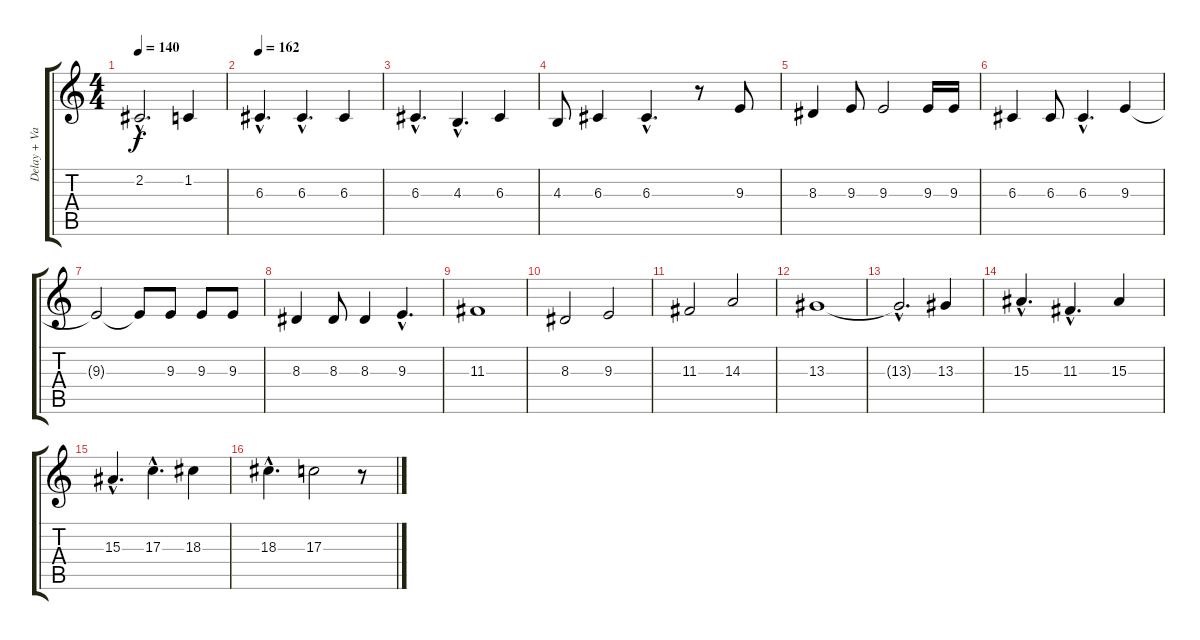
\track ("Delay + Various" "Delay + Va") {instrument pad8sweep}
\staff {score tabs}
\tuning (E4 B3 G3 D3 A2 E2) {hide}
\ts (4 4)
\tempo 140
\clef g2
\ks c
2.2{hac t}.2{d dy f} 1.2.4 |
\section ("" "")
\tempo 162
6.3{hac}.4{d} 6.3{hac}.4{d} 6.3.4 |
6.3{hac}.4{d} 4.3{hac}.4{d} 6.3.4 |
4.3.8 6.3.4 6.3{hac}.4{d} r.8 9.3.8 |
8.3.4 9.3.8 9.3.2 9.3.16 9.3.16 |
6.3.4 6.3.8 6.3{hac}.4{d} 9.3.4 |
9.3{t}.2 9.3{t}.8 9.3.8 9.3.8 9.3.8 |
8.3.4 8.3.8 8.3.4 9.3{hac}.4{d} |
11.3.1 |
8.3.2 9.3.2 |
11.3.2 14.3.2 |
13.3.1 |
13.3{hac t}.2{d} 13.3.4 |
15.3{hac}.4{d} 11.3{hac}.4{d} 15.3.4 |
15.3{hac}.4{d} 17.3{hac}.4{d} 18.3.4 |
18.3{hac}.4{d} 17.3.2 r.8
